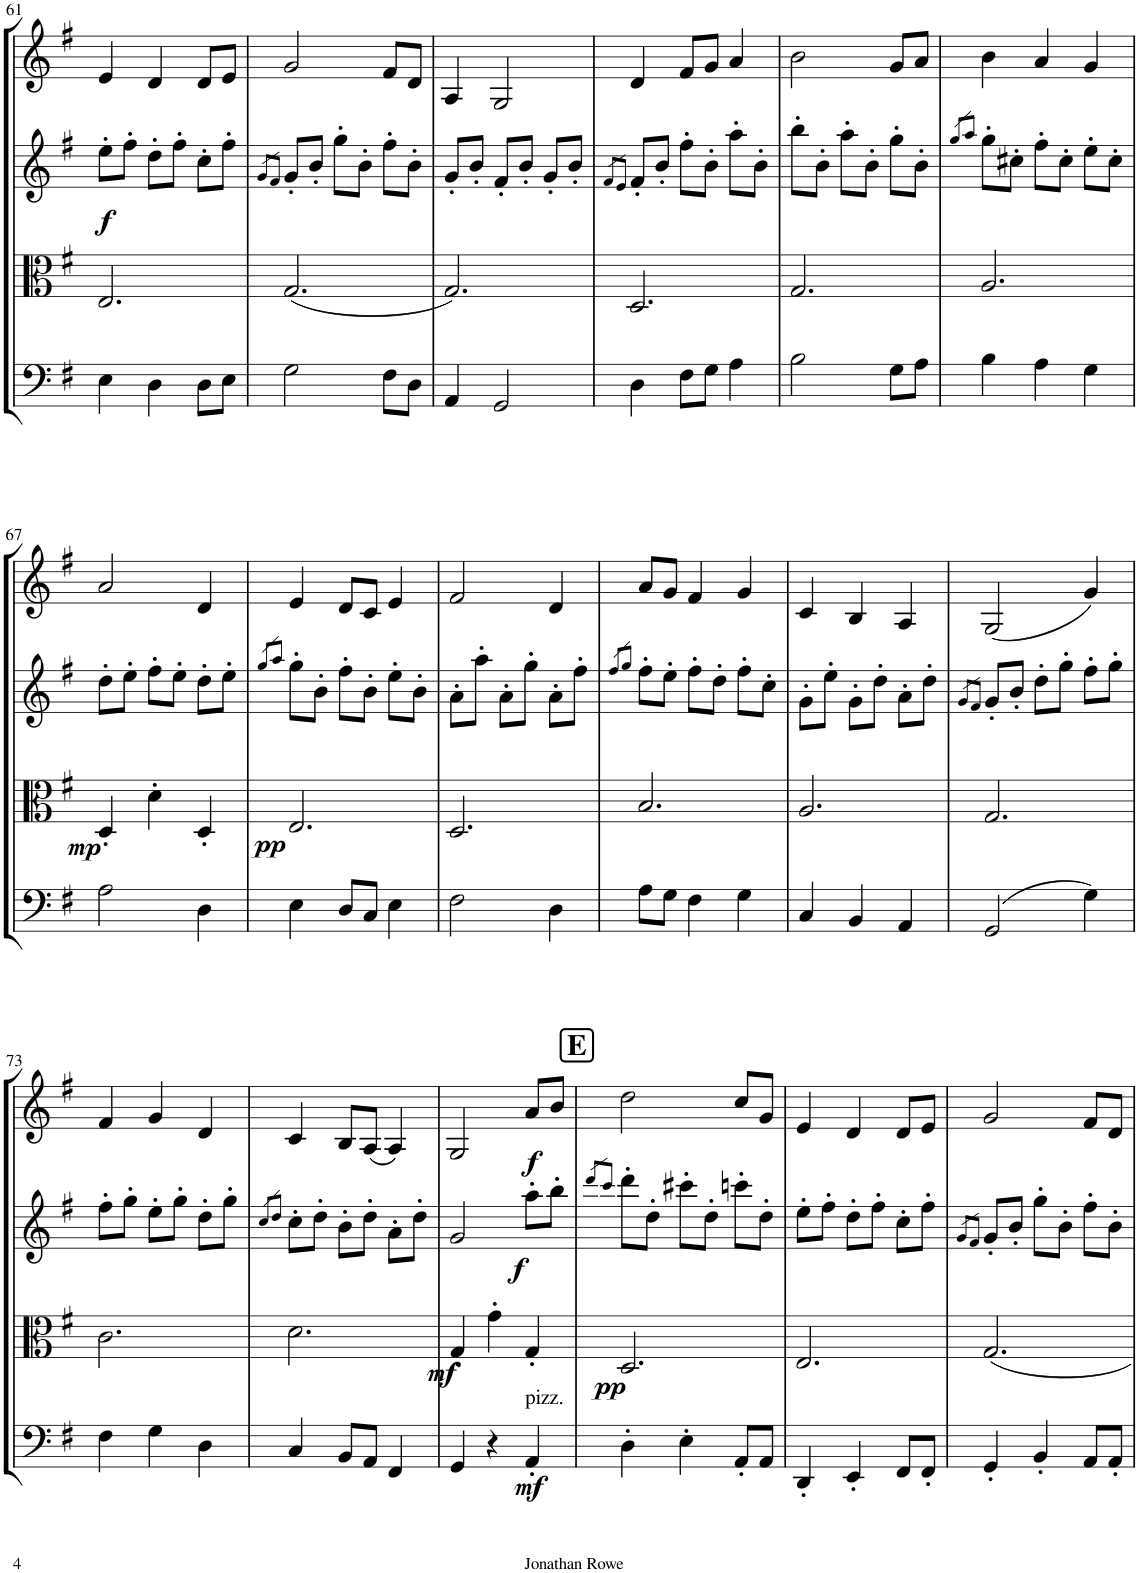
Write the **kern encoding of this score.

**kern	**dynam	**kern	**dynam	**kern	**dynam	**kern	**dynam
*part4	*part4	*part3	*part3	*part2	*part2	*part1	*part1
*staff4	*staff4	*staff3	*staff3	*staff2	*staff2	*staff1	*staff1
*I"Violoncello	*	*I"Viola	*	*I"Violin II	*	*I"Violin I	*
*I'Vc	*	*I'Vla	*	*I'Vln	*	*I'Vln	*
!!LO:PB:g=z
*clefF4	*	*clefC3	*	*clefG2	*	*clefG2	*
*k[f#]	*	*k[f#]	*	*k[f#]	*	*k[f#]	*
*M3/4	*	*M3/4	*	*M3/4	*	*M3/4	*
=61	=61	=61	=61	=61	=61	=61	=61
!	!	!	!	!	!LO:DY:b	!	!
4E\	.	2.E/	.	8ee'\L	f	4e/	.
.	.	.	.	8ff#'\J	.	.	.
4D\	.	.	.	8dd'\L	.	4d/	.
.	.	.	.	8ff#'\J	.	.	.
8D\L	.	.	.	8cc'\L	.	8d/L	.
8E\J	.	.	.	8ff#'\J	.	8e/J	.
=62	=62	=62	=62	=62	=62	=62	=62
.	.	.	.	8qg/L	.	.	.
.	.	.	.	8qf#/J	.	.	.
2G\	.	(2.G/	.	8g'/L	.	2g/	.
.	.	.	.	8b'/J	.	.	.
.	.	.	.	8gg'\L	.	.	.
.	.	.	.	8b'\J	.	.	.
8F#\L	.	.	.	8ff#'\L	.	8f#/L	.
8D\J	.	.	.	8b'\J	.	8d/J	.
=63	=63	=63	=63	=63	=63	=63	=63
4AA/	.	2.G/)	.	8g'/L	.	4A/	.
.	.	.	.	8b'/J	.	.	.
2GG/	.	.	.	8f#'/L	.	2G/	.
.	.	.	.	8b'/J	.	.	.
.	.	.	.	8g'/L	.	.	.
.	.	.	.	8b'/J	.	.	.
=64	=64	=64	=64	=64	=64	=64	=64
.	.	.	.	8qf#/L	.	.	.
.	.	.	.	8qe/J	.	.	.
4D\	.	2.D/	.	8f#'/L	.	4d/	.
.	.	.	.	8b'/J	.	.	.
8F#\L	.	.	.	8ff#'\L	.	8f#/L	.
8G\J	.	.	.	8b'\J	.	8g/J	.
4A\	.	.	.	8aa'\L	.	4a/	.
.	.	.	.	8b'\J	.	.	.
=65	=65	=65	=65	=65	=65	=65	=65
2B\	.	2.G/	.	8bb'\L	.	2b\	.
.	.	.	.	8b'\J	.	.	.
.	.	.	.	8aa'\L	.	.	.
.	.	.	.	8b'\J	.	.	.
8G\L	.	.	.	8gg'\L	.	8g/L	.
8A\J	.	.	.	8b'\J	.	8a/J	.
=66	=66	=66	=66	=66	=66	=66	=66
.	.	.	.	8qgg/L	.	.	.
.	.	.	.	8qaa/J	.	.	.
4B\	.	2.A/	.	8gg'\L	.	4b\	.
.	.	.	.	8cc#X'\J	.	.	.
4A\	.	.	.	8ff#'\L	.	4a/	.
.	.	.	.	8cc#'\J	.	.	.
4G\	.	.	.	8ee'\L	.	4g/	.
.	.	.	.	8cc#'\J	.	.	.
!!LO:LB:g=z
=67	=67	=67	=67	=67	=67	=67	=67
!	!	!	!LO:DY:b	!	!	!	!
2A\	.	4D'/	mp	8dd'\L	.	2a/	.
.	.	.	.	8ee'\J	.	.	.
.	.	4d'\	.	8ff#'\L	.	.	.
.	.	.	.	8ee'\J	.	.	.
4D\	.	4D'/	.	8dd'\L	.	4d/	.
.	.	.	.	8ee'\J	.	.	.
=68	=68	=68	=68	=68	=68	=68	=68
.	.	.	.	8qgg/L	.	.	.
.	.	.	.	8qaa/J	.	.	.
!	!	!	!LO:DY:b	!	!	!	!
4E\	.	2.E/	pp	8gg'\L	.	4e/	.
.	.	.	.	8b'\J	.	.	.
8D/L	.	.	.	8ff#'\L	.	8d/L	.
8C/J	.	.	.	8b'\J	.	8c/J	.
4E\	.	.	.	8ee'\L	.	4e/	.
.	.	.	.	8b'\J	.	.	.
=69	=69	=69	=69	=69	=69	=69	=69
2F#\	.	2.D/	.	8a'\L	.	2f#/	.
.	.	.	.	8aa'\J	.	.	.
.	.	.	.	8a'\L	.	.	.
.	.	.	.	8gg'\J	.	.	.
4D\	.	.	.	8a'\L	.	4d/	.
.	.	.	.	8ff#'\J	.	.	.
=70	=70	=70	=70	=70	=70	=70	=70
.	.	.	.	8qff#/L	.	.	.
.	.	.	.	8qgg/J	.	.	.
8A\L	.	2.B/	.	8ff#'\L	.	8a/L	.
8G\J	.	.	.	8ee'\J	.	8g/J	.
4F#\	.	.	.	8ff#'\L	.	4f#/	.
.	.	.	.	8dd'\J	.	.	.
4G\	.	.	.	8ff#'\L	.	4g/	.
.	.	.	.	8cc'\J	.	.	.
=71	=71	=71	=71	=71	=71	=71	=71
4C/	.	2.A/	.	8g'\L	.	4c/	.
.	.	.	.	8ee'\J	.	.	.
4BB/	.	.	.	8g'\L	.	4B/	.
.	.	.	.	8dd'\J	.	.	.
4AA/	.	.	.	8a'\L	.	4A/	.
.	.	.	.	8dd'\J	.	.	.
=72	=72	=72	=72	=72	=72	=72	=72
.	.	.	.	8qg/L	.	.	.
.	.	.	.	8qf#/J	.	.	.
(2GG/	.	2.G/	.	8g'/L	.	(2G/	.
.	.	.	.	8b'/J	.	.	.
.	.	.	.	8dd'\L	.	.	.
.	.	.	.	8gg'\J	.	.	.
4G\)	.	.	.	8ff#'\L	.	4g/)	.
.	.	.	.	8gg'\J	.	.	.
!!LO:LB:g=z
=73	=73	=73	=73	=73	=73	=73	=73
4F#\	.	2.c\	.	8ff#'\L	.	4f#/	.
.	.	.	.	8gg'\J	.	.	.
4G\	.	.	.	8ee'\L	.	4g/	.
.	.	.	.	8gg'\J	.	.	.
4D\	.	.	.	8dd'\L	.	4d/	.
.	.	.	.	8gg'\J	.	.	.
=74	=74	=74	=74	=74	=74	=74	=74
.	.	.	.	8qcc/L	.	.	.
.	.	.	.	8qdd/J	.	.	.
4C/	.	2.d\	.	8cc'\L	.	4c/	.
.	.	.	.	8dd'\J	.	.	.
8BB/L	.	.	.	8b'\L	.	8B/L	.
8AA/J	.	.	.	8dd'\J	.	(8A/J	.
4FF#/	.	.	.	8a'\L	.	4A/)	.
.	.	.	.	8dd'\J	.	.	.
=75	=75	=75	=75	=75	=75	=75	=75
!	!	!	!LO:DY:b	!	!	!	!
4GG/	.	4G'/	mf	2g/	.	2G/	.
4r	.	4g'\	.	.	.	.	.
!LO:TX:a:t=pizz.	!	!	!	!	!	!	!
!	!LO:DY:b	!	!	!	!LO:DY:b	!	!LO:DY:b
4AA'/	mf	4G'/	.	8aa'\L	f	8a/L	f
.	.	.	.	8bb'\J	.	8b/J	.
!!LO:REH:place=s1:a:B:cj:fs=14:t=E
=76	=76	=76	=76	=76	=76	=76	=76
.	.	.	.	8qddd/L	.	.	.
.	.	.	.	8qccc/J	.	.	.
!	!	!	!LO:DY:b	!	!	!	!
4D'\	.	2.D/	pp	8ddd'\L	.	2dd\	.
.	.	.	.	8dd'\J	.	.	.
4E'\	.	.	.	8ccc#X'\L	.	.	.
.	.	.	.	8dd'\J	.	.	.
8AA'/L	.	.	.	8cccn'\L	.	8cc/L	.
8AA/J	.	.	.	8dd'\J	.	8g/J	.
=77	=77	=77	=77	=77	=77	=77	=77
4DD'/	.	2.E/	.	8ee'\L	.	4e/	.
.	.	.	.	8ff#'\J	.	.	.
4EE'/	.	.	.	8dd'\L	.	4d/	.
.	.	.	.	8ff#'\J	.	.	.
8FF#/L	.	.	.	8cc'\L	.	8d/L	.
8FF#'/J	.	.	.	8ff#'\J	.	8e/J	.
=78	=78	=78	=78	=78	=78	=78	=78
.	.	.	.	8qg/L	.	.	.
.	.	.	.	8qf#/J	.	.	.
4GG'/	.	2.G/	.	8g'/L	.	2g/	.
.	.	.	.	8b'/J	.	.	.
4BB'/	.	.	.	8gg'\L	.	.	.
.	.	.	.	8b'\J	.	.	.
8AA/L	.	.	.	8ff#'\L	.	8f#/L	.
8AA'/J	.	.	.	8b'\J	.	8d/J	.
=	=	=	=	=	=	=	=
*-	*-	*-	*-	*-	*-	*-	*-
